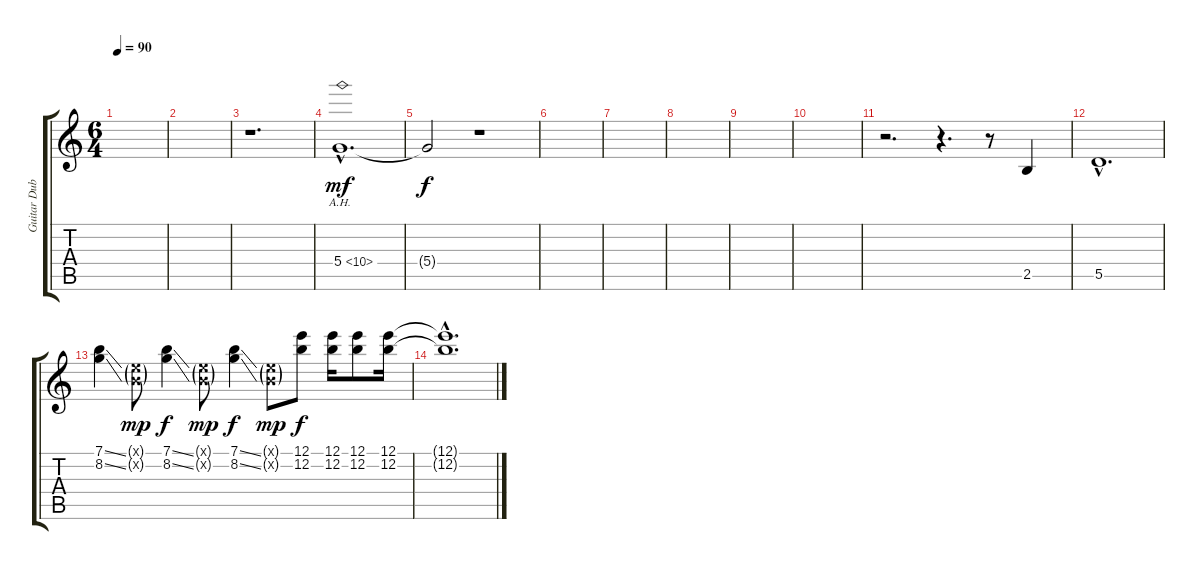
\track ("Guitar Dubz" "Guitar Dub") {instrument distortionguitar}
\staff {score tabs}
\tuning (E4 B3 G3 D3 A2 D2) {hide}
\ts (6 4)
\tempo 90
\clef g2
\ks c
|
|
r.1{d volume 13 balance 8 instrument distortionguitar} |
5.4{ah 5 hac}.1{d dy mf volume 0 balance 8 instrument distortionguitar} |
5.4{t}.2{dy f} r.1 |
|
|
|
|
|
r.2{d} r.4{d} r.8{volume 13 balance 8} 2.5.4{volume 13} |
5.5{hac}.1{d} |
(7.1{ss} 8.2{ss}).4{balance 11} (0.1{g x} 0.2{g x}).8{dy mp} (7.1{ss} 8.2{ss}).4{dy f} (0.1{g x} 0.2{g x}).8{dy mp} (7.1{ss} 8.2{ss}).4{dy f} (0.1{g x} 0.2{g x}).8{dy mp} (12.1 12.2).8{dy f} (12.1 12.2).16 (12.1 12.2).8 (12.1 12.2).16 |
(12.1{hac t} 12.2{hac t}).1{d volume 0}
